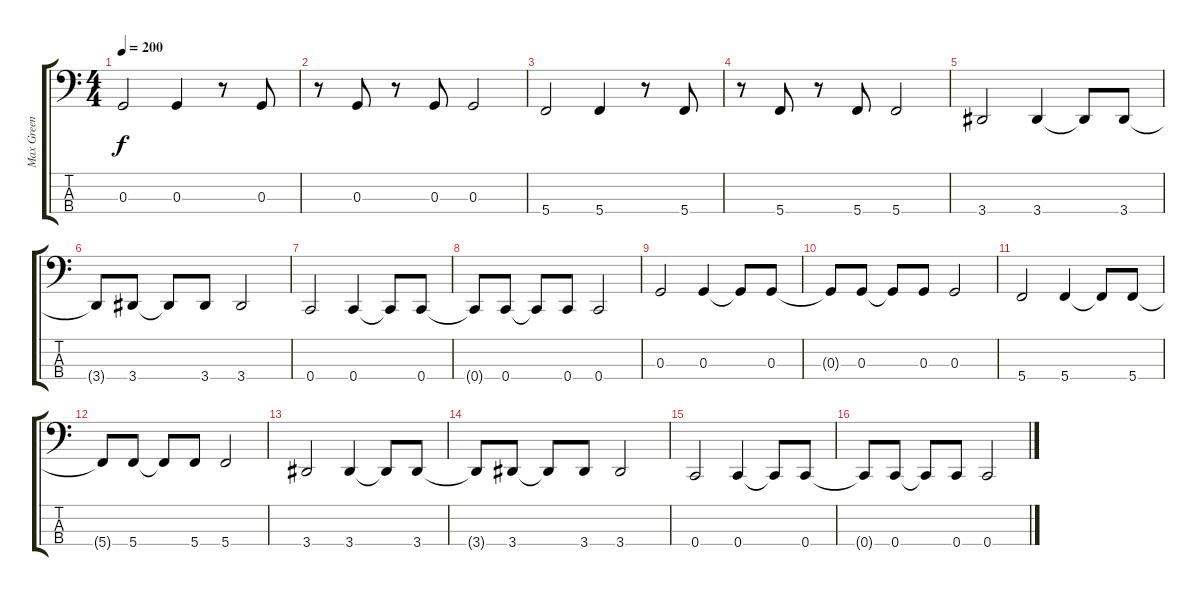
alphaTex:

\track ("Max Green - Bass" "Max Green ") {instrument electricbasspick}
\staff {score tabs}
\tuning (F2 C2 G1 C1) {hide}
\ts (4 4)
\tempo 200
\clef f4
\ks c
0.3.2{dy f} 0.3.4 r.8 0.3.8 |
r.8 0.3.8 r.8 0.3.8 0.3.2 |
5.4.2 5.4.4 r.8 5.4.8 |
r.8 5.4.8 r.8 5.4.8 5.4.2 |
3.4.2 3.4.4 3.4{t}.8 3.4.8 |
3.4{t}.8 3.4.8 3.4{t}.8 3.4.8 3.4.2 |
0.4.2 0.4.4 0.4{t}.8 0.4.8 |
0.4{t}.8 0.4.8 0.4{t}.8 0.4.8 0.4.2 |
0.3.2 0.3.4 0.3{t}.8 0.3.8 |
0.3{t}.8 0.3.8 0.3{t}.8 0.3.8 0.3.2 |
5.4.2 5.4.4 5.4{t}.8 5.4.8 |
5.4{t}.8 5.4.8 5.4{t}.8 5.4.8 5.4.2 |
3.4.2 3.4.4 3.4{t}.8 3.4.8 |
3.4{t}.8 3.4.8 3.4{t}.8 3.4.8 3.4.2 |
0.4.2 0.4.4 0.4{t}.8 0.4.8 |
0.4{t}.8 0.4.8 0.4{t}.8 0.4.8 0.4.2
